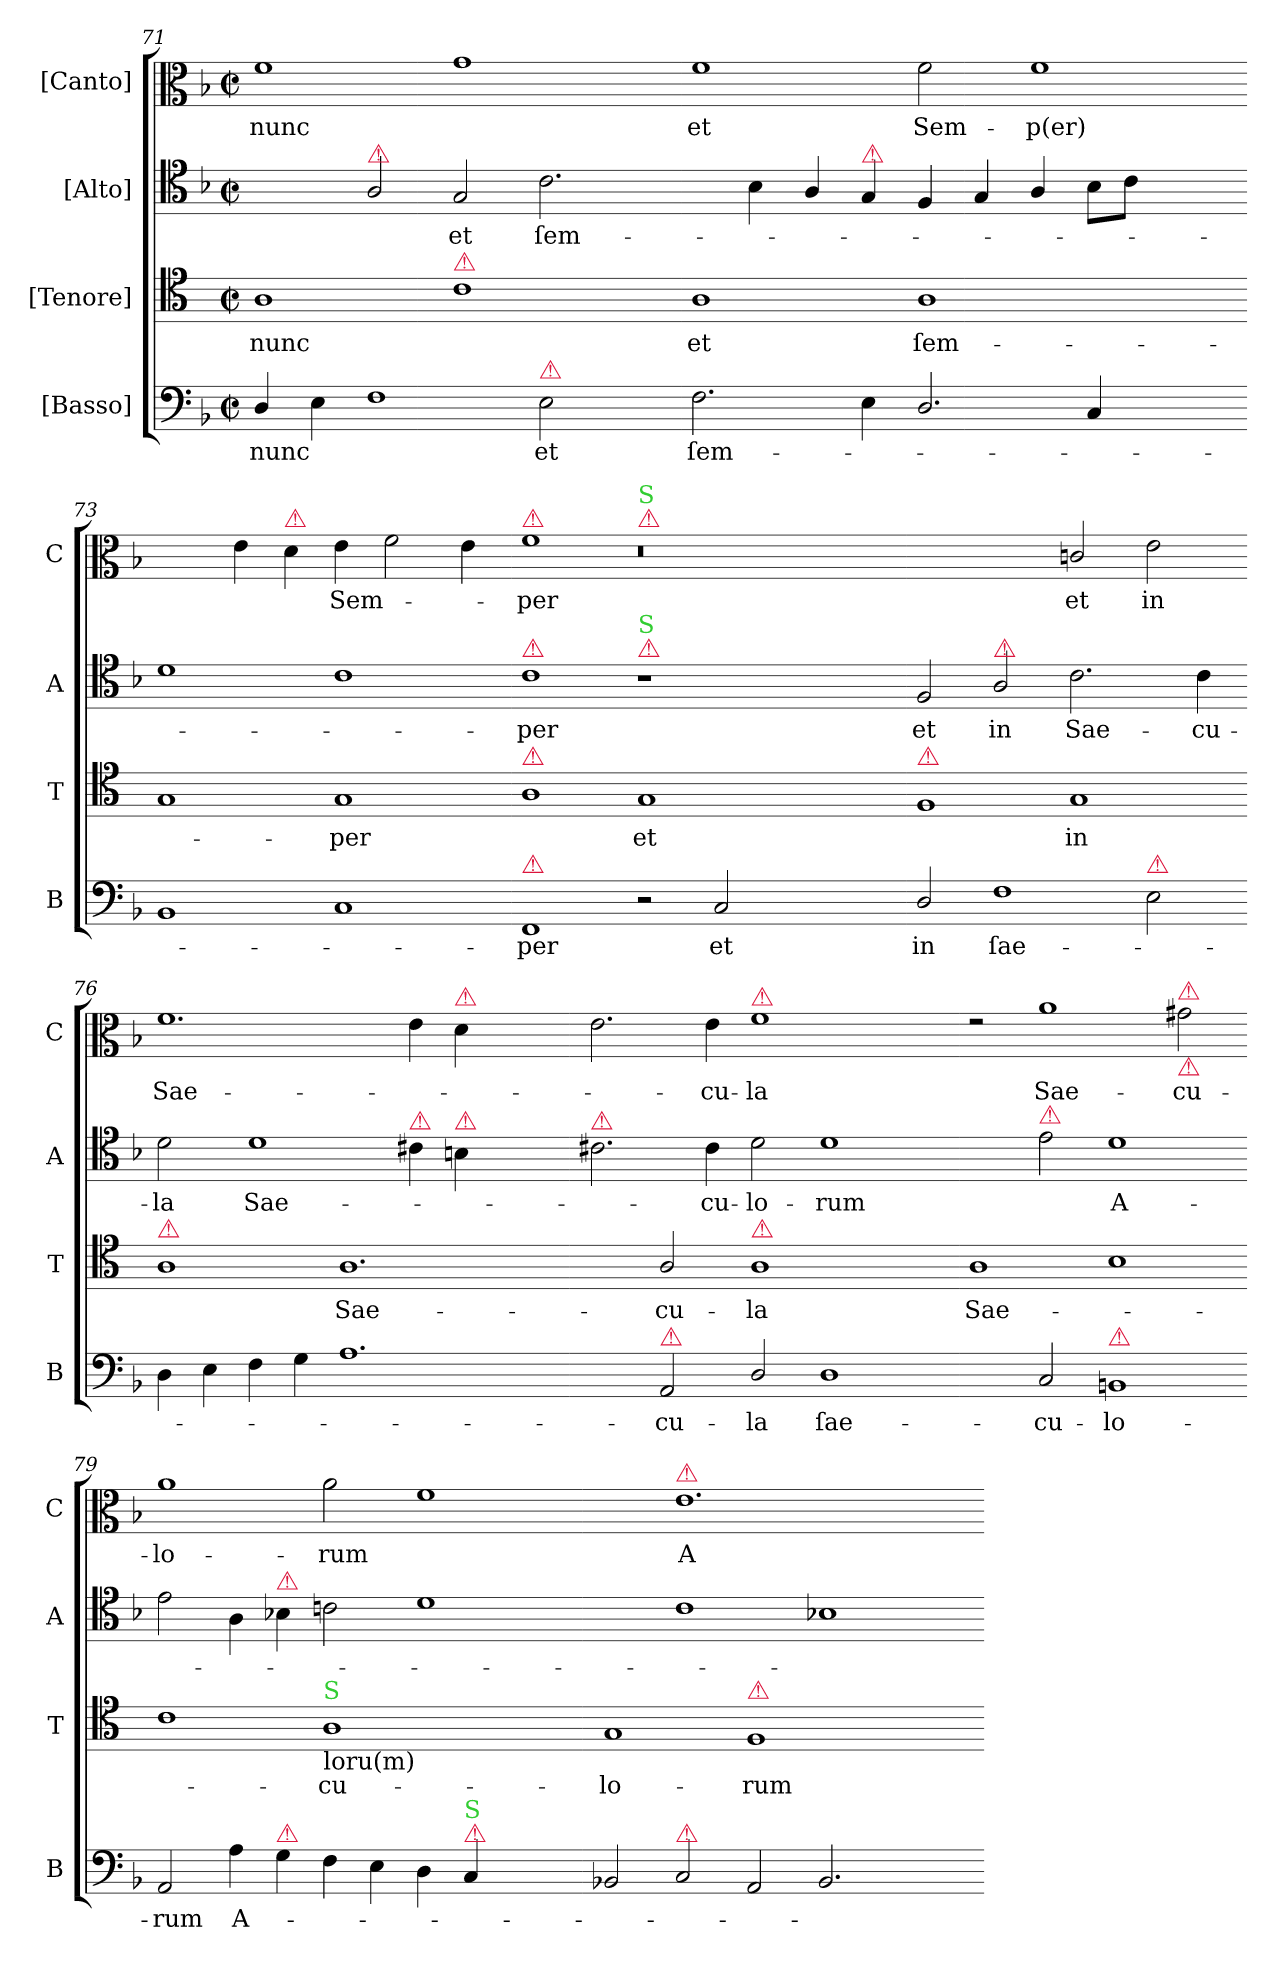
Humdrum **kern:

**kern	**text	**kern	**text	**kern	**text	**kern	**text
*part4	*part4	*part3	*part3	*part2	*part2	*part1	*part1
*staff4	*staff4	*staff3	*staff3	*staff2	*staff2	*staff1	*staff1
*I"[Basso]	*	*I"[Tenore]	*	*I"[Alto]	*	*I"[Canto]	*
*I'B	*	*I'T	*	*I'A	*	*I'C	*
*clefF4	*	*clefC4	*	*clefC4	*	*clefC3	*
*k[b-]	*	*k[]	*	*k[b-]	*	*k[b-]	*
*M2/1	*	*M2/1	*	*M2/1	*	*M2/1	*
*met(c|)	*	*met(c|)	*	*met(c|)	*	*met(c|)	*
=71	=71	=71	=71	=71	=71	=71	=71
4D/	nunc	1A	nunc	2ryy	.	1f	nunc
4E\	.	.	.	.	.	.	.
!	!	!	!	!LO:TX:a:color=crimson:t=⚠	!	!	!
1F	.	.	.	2A/	.	.	.
!	!	!LO:TX:a:color=crimson:t=⚠	!	!	!	!	!
.	.	1c	.	2G/	et	1g	.
!LO:TX:a:color=crimson:t=⚠	!	!	!	!	!	!	!
2E\	et	.	.	2.c\	ſem-	.	.
4ryy	.	4ryy	.	.	.	4ryy	.
=72-	=72-	=72-	=72-	=72-	=72-	=72-	=72-
2.F\	ſem-	1A	et	4ryy	.	1f	et
.	.	.	.	4B-\	.	.	.
.	.	.	.	4A/	.	.	.
!	!	!	!	!LO:TX:a:color=crimson:t=⚠	!	!	!
4E\	.	.	.	4G/	.	.	.
2.D/	.	1A	ſem-	4F/	.	2f\	Sem-
.	.	.	.	4G/	.	.	.
.	.	.	.	4A/	.	1f\	-p(er)
4C/	.	.	.	8B-\L	.	.	.
.	.	.	.	8c\J	.	.	.
2ryy	.	2ryy	.	2ryy	.	.	.
=73-	=73-	=73-	=73-	=73-	=73-	=73-	=73-
1BB-	.	1G	.	1d	.	2ryy	.
.	.	.	.	.	.	4e\	.
!	!	!	!	!	!	!LO:TX:a:color=crimson:t=⚠	!
.	.	.	.	.	.	4d\	.
1C	.	1G	-per	1c	.	4e\	Sem-
.	.	.	.	.	.	2f\	.
.	.	.	.	.	.	4e\	.
=74-	=74-	=74-	=74-	=74-	=74-	=74-	=74-
!	!	!	!	!	!	!LO:TX:a:color=crimson:t=⚠	!
!	!	!	!	!LO:TX:a:color=crimson:t=⚠	!	!	!
!	!	!LO:TX:a:color=crimson:t=⚠	!	!	!	!	!
!LO:TX:a:color=crimson:t=⚠	!	!	!	!	!	!	!
1FF	-per	1A	.	1c	-per	1f	-per
!	!	!	!	!	!	!LO:TX:a:color=crimson:t=⚠	!
!	!	!	!	!	!	!LO:TX:a:color=limegreen:t=S	!
!	!	!	!	!LO:TX:a:color=crimson:t=⚠	!	!	!
!	!	!	!	!LO:TX:a:color=limegreen:t=S	!	!	!
2r	.	1G	et	1r	.	0r	.
2C/	et	.	.	.	.	.	.
1ryy	.	1ryy	.	1ryy	.	.	.
=75-	=75-	=75-	=75-	=75-	=75-	=75-	=75-
!	!	!LO:TX:a:color=crimson:t=⚠	!	!	!	!	!
2D/	in	1F	.	2F/	et	1ryy	.
!	!	!	!	!LO:TX:a:color=crimson:t=⚠	!	!	!
1F	ſae-	.	.	2A/	in	.	.
.	.	1G	in	2.c\	Sae-	2cn/	et
!LO:TX:a:color=crimson:t=⚠	!	!	!	!	!	!	!
2E\	.	.	.	.	.	2e\	in
.	.	.	.	4c\	-cu-	.	.
=76-	=76-	=76-	=76-	=76-	=76-	=76-	=76-
!	!	!LO:TX:a:color=crimson:t=⚠	!	!	!	!	!
4D\	.	1A	.	2d\	-la	1.f	Sae-
4E\	.	.	.	.	.	.	.
4F\	.	.	.	1d	Sae-	.	.
4G\	.	.	.	.	.	.	.
1.A	.	1.A	Sae-	.	.	.	.
!	!	!	!	!LO:TX:a:color=crimson:t=⚠	!	!	!
.	.	.	.	4c#X\	.	4e\	.
!	!	!	!	!	!	!LO:TX:a:color=crimson:t=⚠	!
!	!	!	!	!LO:TX:a:color=crimson:t=⚠	!	!	!
.	.	.	.	4Bn\	.	4d\	.
.	.	.	.	2ryy	.	2ryy	.
=77-	=77-	=77-	=77-	=77-	=77-	=77-	=77-
!	!	!	!	!LO:TX:a:color=crimson:t=⚠	!	!	!
2ryy	.	2ryy	.	2.c#X\	.	2.e\	.
!LO:TX:a:color=crimson:t=⚠	!	!	!	!	!	!	!
2AA/	-cu-	2A/	-cu-	.	.	.	.
.	.	.	.	4c#\	-cu-	4e\	-cu-
!	!	!	!	!	!	!LO:TX:a:color=crimson:t=⚠	!
!	!	!LO:TX:a:color=crimson:t=⚠	!	!	!	!	!
2D/	-la	1A	-la	2d\	-lo-	1f	-la
1D\	ſae-	.	.	1d\	-rum	.	.
.	.	2ryy	.	.	.	2ryy	.
=78-	=78-	=78-	=78-	=78-	=78-	=78-	=78-
2ryy	.	1A	Sae-	2ryy	.	2re	.
!	!	!	!	!LO:TX:a:color=crimson:t=⚠	!	!	!
2C/	-cu-	.	.	2e\	.	1a	Sae-
!LO:TX:a:color=crimson:t=⚠	!	!	!	!	!	!	!
1BBn	-lo-	1B	.	1d	A-	.	.
!	!	!	!	!	!	!LO:TX:a:color=crimson:t=⚠	!
!	!	!	!	!	!	!LO:TX:b:color=crimson:t=⚠	!
.	.	.	.	.	.	2g#X\	-cu-
=79-	=79-	=79-	=79-	=79-	=79-	=79-	=79-
2AA/	-rum	1c	.	2e\	.	1a	-lo-
4A\	A-	.	.	4A\	.	.	.
!	!	!	!	!LO:TX:a:color=crimson:t=⚠	!	!	!
!LO:TX:a:color=crimson:t=⚠	!	!	!	!	!	!	!
4G\	.	.	.	4B-X\	.	.	.
!	!	!LO:TX:b:t=loru(m)	!	!	!	!	!
!	!	!LO:TX:a:color=limegreen:t=S	!	!	!	!	!
4F\	.	1A	-cu-	2cn\	.	2a\	-rum
4E\	.	.	.	.	.	.	.
4D\	.	.	.	1d\	.	1f\	.
!LO:TX:a:color=crimson:t=⚠	!	!	!	!	!	!	!
!LO:TX:a:color=limegreen:t=S	!	!	!	!	!	!	!
4C/	.	.	.	.	.	.	.
2ryy	.	2ryy	.	.	.	.	.
=80-	=80-	=80-	=80-	=80-	=80-	=80-	=80-
2BB-X/	.	1G	-lo-	2ryy	.	2ryy	.
!	!	!	!	!	!	!LO:TX:a:color=crimson:t=⚠	!
!LO:TX:a:color=crimson:t=⚠	!	!	!	!	!	!	!
2C/	.	.	.	1c	.	1.e	A-
!	!	!LO:TX:a:color=crimson:t=⚠	!	!	!	!	!
2AA/	.	1F	-rum	.	.	.	.
2.BB-/	.	.	.	1B-X\	.	.	.
.	.	2ryy	.	.	.	2ryy	.
4ryy	.	.	.	.	.	.	.
=-	=-	=-	=-	=-	=-	=-	=-
*-	*-	*-	*-	*-	*-	*-	*-
